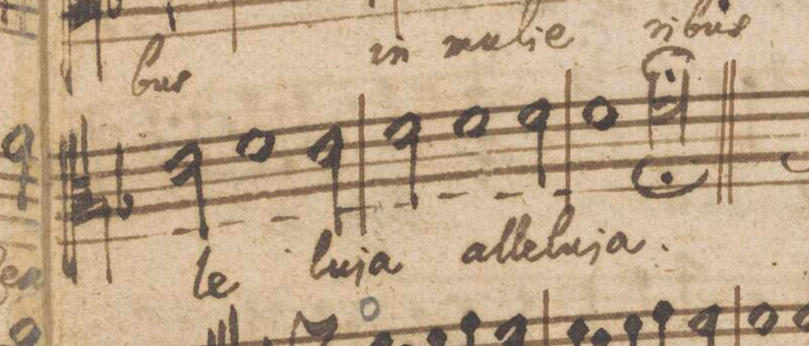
**kern	**text
*I"Alto.	*
*clefC3	*
*k[b-]	*
*met(C|)	*
*M2/1	*
2e\	-le-
1f\	.
2e\	-lu-
=76	=76
2f\	-ja
1f\	al-
2f\	-le-
=77	=77
1f\	-lu-
0.f\;;	-ja.
==	==
*-	*-
